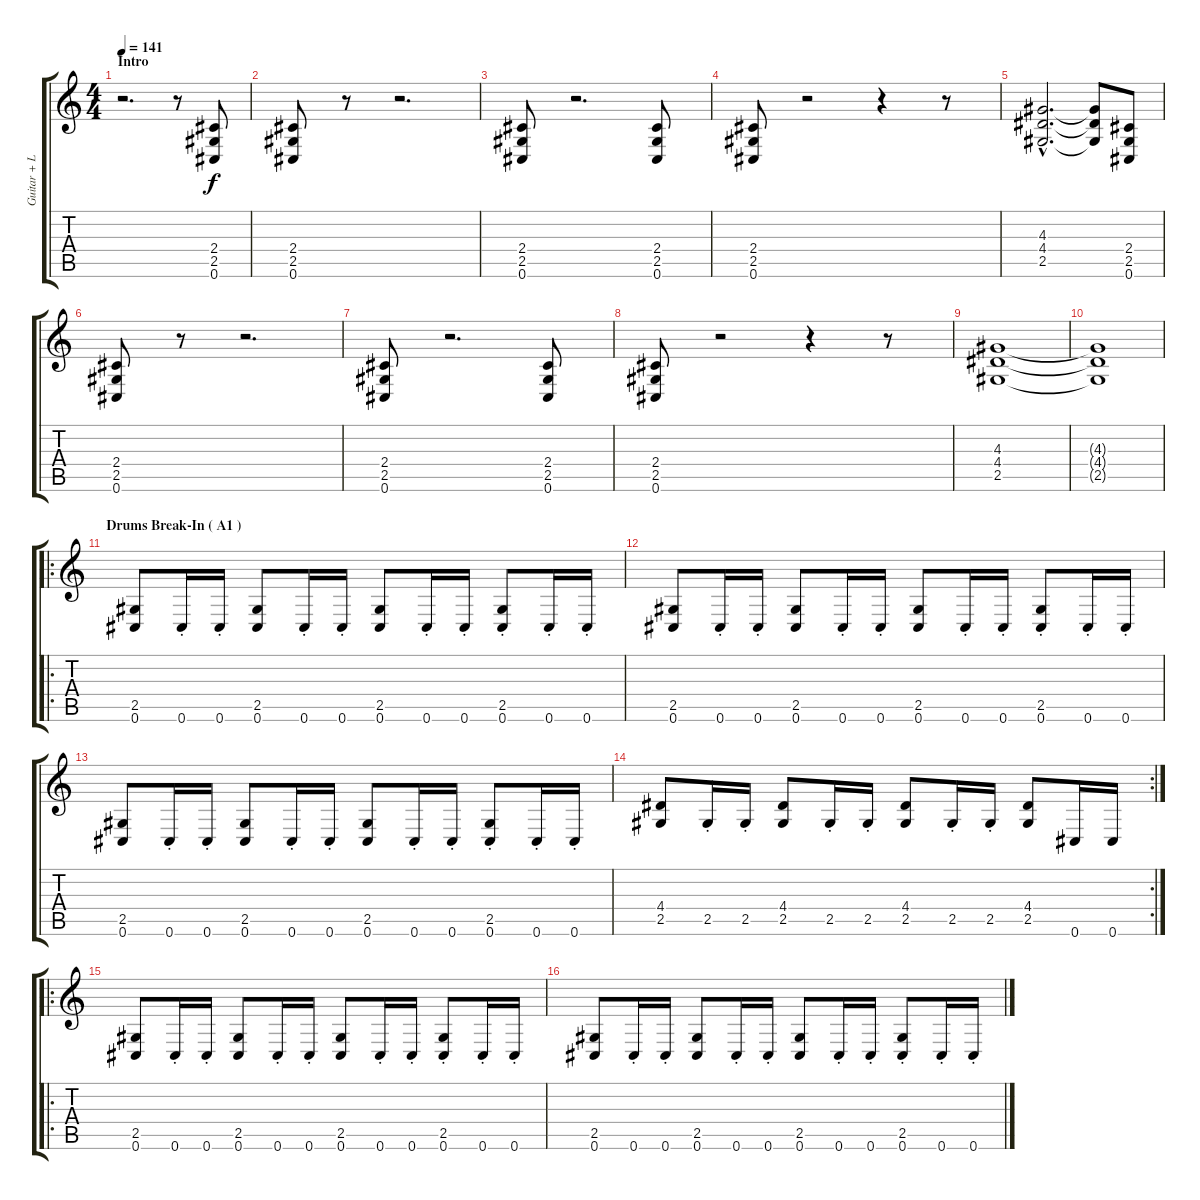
\track ("Guitar + Lead" "Guitar + L") {instrument overdrivenguitar}
\staff {score tabs}
\tuning (Db4 Ab3 E3 B2 Gb2 Db2) {hide}
\ts (4 4)
\section ("" "Intro")
\tempo 141
\clef g2
\ks c
r.2{d dy f instrument overdrivenguitar} r.8 (2.4 2.5 0.6).8 |
(2.4 2.5 0.6).8 r.8 r.2{d} |
(2.4 2.5 0.6).8 r.2{d} (2.4 2.5 0.6).8 |
(2.4 2.5 0.6).8 r.2 r.4 r.8 |
(4.3{hac} 4.4{hac} 2.5{hac}).2{d} (4.3{t} 4.4{t} 2.5{t}).8 (2.4 2.5 0.6).8 |
(2.4 2.5 0.6).8 r.8 r.2{d} |
(2.4 2.5 0.6).8 r.2{d} (2.4 2.5 0.6).8 |
(2.4 2.5 0.6).8 r.2 r.4 r.8 |
(4.3 4.4 2.5).1 |
(4.3{t} 4.4{t} 2.5{t}).1 |
\ro
\section ("" "Drums Break-In ( A1 )")
(2.5 0.6).8 0.6{st}.16 0.6{st}.16 (2.5 0.6).8 0.6{st}.16 0.6{st}.16 (2.5 0.6).8 0.6{st}.16 0.6{st}.16 (2.5 0.6{st}).8 0.6{st}.16 0.6{st}.16 |
(2.5 0.6).8 0.6{st}.16 0.6{st}.16 (2.5 0.6).8 0.6{st}.16 0.6{st}.16 (2.5 0.6).8 0.6{st}.16 0.6{st}.16 (2.5 0.6{st}).8 0.6{st}.16 0.6{st}.16 |
(2.5 0.6).8 0.6{st}.16 0.6{st}.16 (2.5 0.6).8 0.6{st}.16 0.6{st}.16 (2.5 0.6).8 0.6{st}.16 0.6{st}.16 (2.5 0.6{st}).8 0.6{st}.16 0.6{st}.16 |
\rc 2
(4.4 2.5).8 2.5{st}.16 2.5{st}.16 (4.4 2.5).8 2.5{st}.16 2.5{st}.16 (4.4 2.5).8 2.5{st}.16 2.5{st}.16 (4.4 2.5).8 0.6.16 0.6.16 |
\ro
(2.5 0.6).8 0.6{st}.16 0.6{st}.16 (2.5 0.6).8 0.6{st}.16 0.6{st}.16 (2.5 0.6).8 0.6{st}.16 0.6{st}.16 (2.5 0.6{st}).8 0.6{st}.16 0.6{st}.16 |
(2.5 0.6).8 0.6{st}.16 0.6{st}.16 (2.5 0.6).8 0.6{st}.16 0.6{st}.16 (2.5 0.6).8 0.6{st}.16 0.6{st}.16 (2.5 0.6{st}).8 0.6{st}.16 0.6{st}.16
